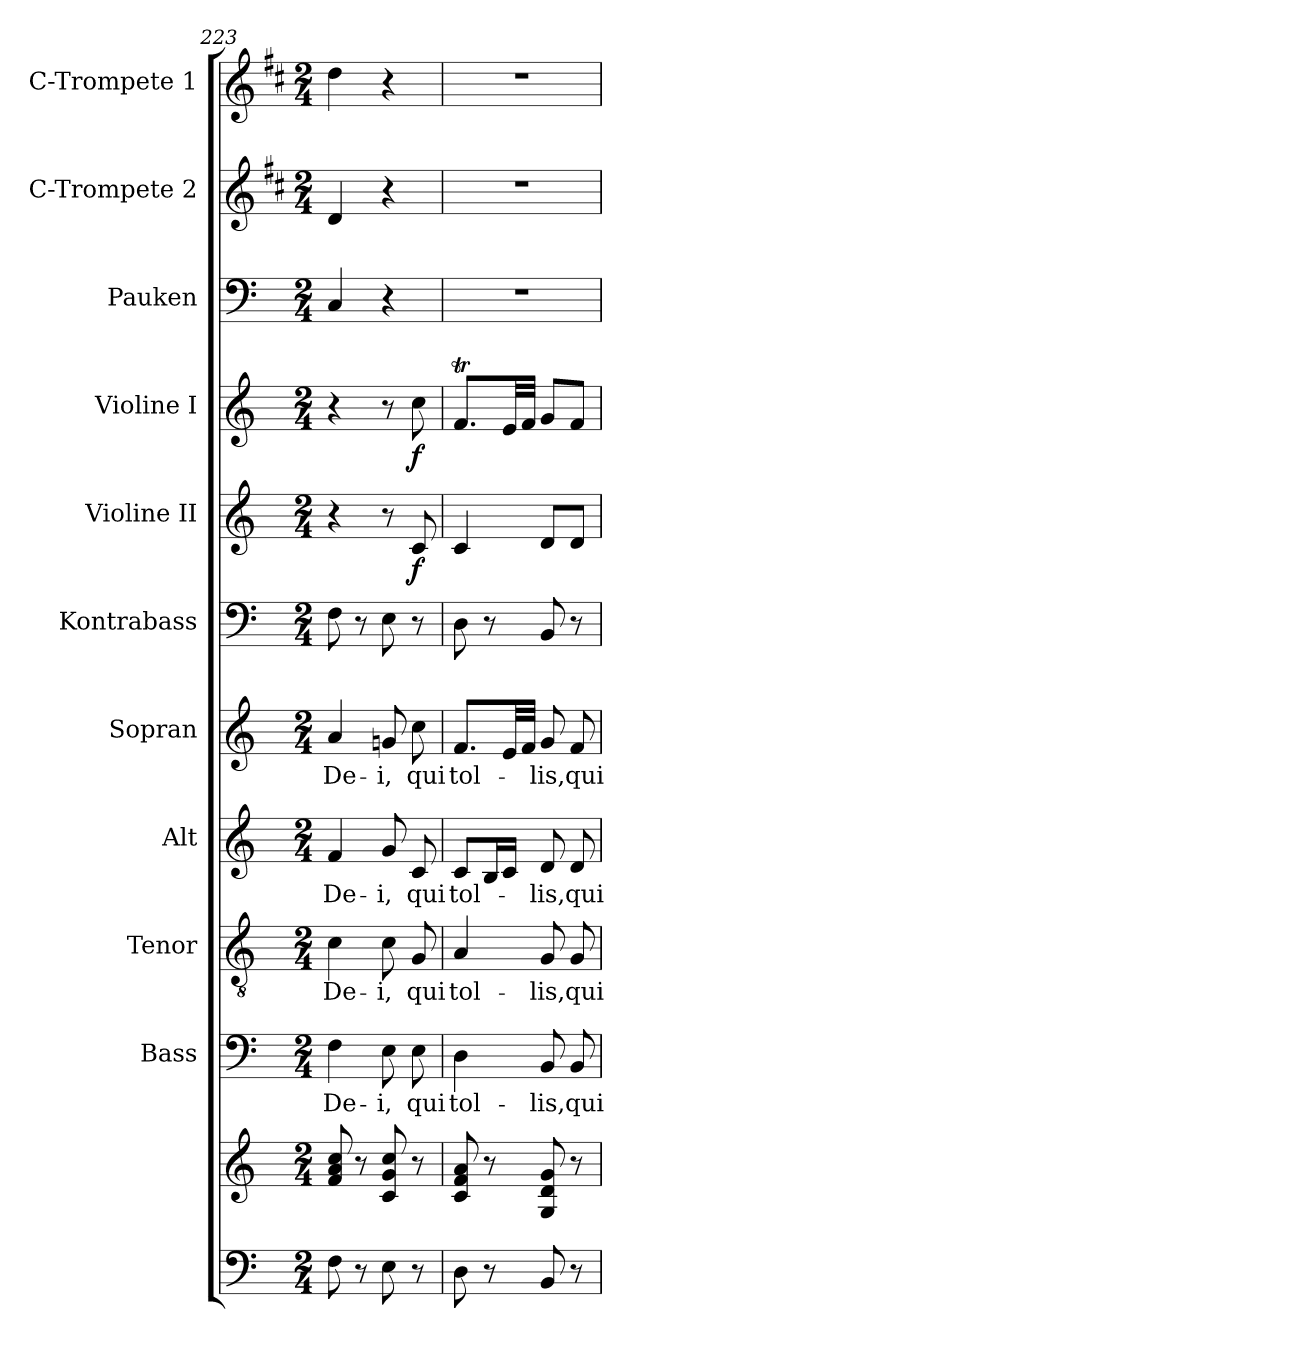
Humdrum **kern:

**kern	**kern	**kern	**text	**kern	**text	**kern	**text	**kern	**text	**kern	**kern	**dynam	**kern	**dynam	**kern	**kern	**kern
*part11	*part11	*part10	*part10	*part9	*part9	*part8	*part8	*part7	*part7	*part6	*part5	*part5	*part4	*part4	*part3	*part2	*part1
*staff12	*staff11	*staff10	*staff10	*staff9	*staff9	*staff8	*staff8	*staff7	*staff7	*staff6	*staff5	*staff5	*staff4	*staff4	*staff3	*staff2	*staff1
*	*	*I"Bass	*	*I"Tenor	*	*I"Alt	*	*I"Sopran	*	*I"Kontrabass	*I"Violine II	*	*I"Violine I	*	*I"Pauken	*I"C-Trompete 2	*I"C-Trompete 1
*	*	*I'B.	*	*I'T.	*	*I'A.	*	*I'S.	*	*I'Kb.	*I'Vl. II	*	*I'Vl. I	*	*I'Pk.	*I'C Trp. 2	*I'C Trp. 1
*clefF4	*clefG2	*clefF4	*	*clefGv2	*	*clefG2	*	*clefG2	*	*clefF4	*clefG2	*	*clefG2	*	*clefF4	*clefG2	*clefG2
*	*	*	*	*	*	*	*	*	*	*ITrd7c12	*	*	*	*	*	*ITrd1c2	*ITrd1c2
*k[]	*k[]	*k[]	*	*k[]	*	*k[]	*	*k[]	*	*k[]	*k[]	*	*k[]	*	*k[]	*k[]	*k[]
*C:	*C:	*C:	*	*C:	*	*C:	*	*C:	*	*C:	*C:	*	*C:	*	*C:	*C:	*C:
*M2/4	*M2/4	*M2/4	*	*M2/4	*	*M2/4	*	*M2/4	*	*M2/4	*M2/4	*	*M2/4	*	*M2/4	*M2/4	*M2/4
=223	=223	=223	=223	=223	=223	=223	=223	=223	=223	=223	=223	=223	=223	=223	=223	=223	=223
!	!	!	!LO:LY:b	!	!LO:LY:b	!	!LO:LY:b	!	!LO:LY:b	!	!	!	!	!	!	!	!
8F\	8f/ 8a/ 8cc/	4F\	De-	4c\	De-	4f/	De-	4a/	De-	8FF\	4r	.	4r	.	4C/	4c/	4cc\
8r	8r	.	.	.	.	.	.	.	.	8r	.	.	.	.	.	.	.
!	!	!	!LO:LY:b	!	!LO:LY:b	!	!LO:LY:b	!	!LO:LY:b	!	!	!	!	!	!	!	!
8E\	8c/ 8g/ 8cc/	8E\	-i,	8c\	-i,	8g/	-i,	8gn/	-i,	8EE\	8r	.	8r	.	4r	4r	4r
!	!	!	!LO:LY:b	!	!LO:LY:b	!	!LO:LY:b	!	!LO:LY:b	!	!	!LO:DY:b	!	!LO:DY:b	!	!	!
8r	8r	8E\	qui	8G/	qui	8c/	qui	8cc\	qui	8r	8c/	f	8cc\	f	.	.	.
=224	=224	=224	=224	=224	=224	=224	=224	=224	=224	=224	=224	=224	=224	=224	=224	=224	=224
!	!	!	!LO:LY:b	!	!LO:LY:b	!	!LO:LY:b	!	!LO:LY:b	!	!	!	!	!	!	!	!
8D\	8c/ 8f/ 8a/	4D\	tol-	4A/	tol-	8c/L	tol-	8.f/L	tol-	8DD\	4c/	.	8.fT/L	.	2r	2r	2r
8r	8r	.	.	.	.	16B/L	.	.	.	8r	.	.	.	.	.	.	.
.	.	.	.	.	.	16c/JJ	.	32e/LL	.	.	.	.	32e/LL	.	.	.	.
.	.	.	.	.	.	.	.	32f/JJJ	.	.	.	.	32f/JJJ	.	.	.	.
!	!	!	!LO:LY:b	!	!LO:LY:b	!	!LO:LY:b	!	!LO:LY:b	!	!	!	!	!	!	!	!
8BB/	8G/ 8d/ 8g/	8BB/	-lis,	8G/	-lis,	8d/	-lis,	8g/	-lis,	8BBB/	8d/L	.	8g/L	.	.	.	.
!	!	!	!LO:LY:b	!	!LO:LY:b	!	!LO:LY:b	!	!LO:LY:b	!	!	!	!	!	!	!	!
8r	8r	8BB/	qui	8G/	qui	8d/	qui	8f/	qui	8r	8d/J	.	8f/J	.	.	.	.
=	=	=	=	=	=	=	=	=	=	=	=	=	=	=	=	=	=
*-	*-	*-	*-	*-	*-	*-	*-	*-	*-	*-	*-	*-	*-	*-	*-	*-	*-
